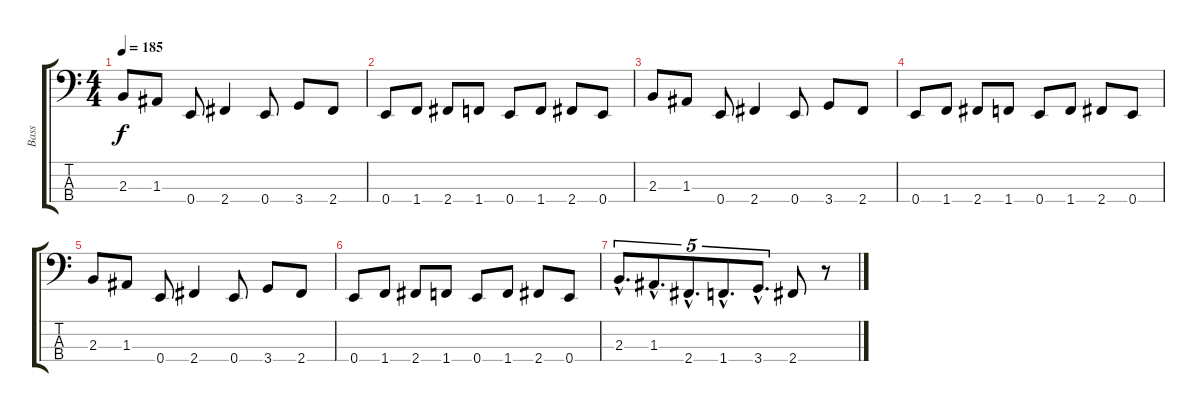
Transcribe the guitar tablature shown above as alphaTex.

\track ("Bass" "Bass") {instrument electricbassfinger}
\staff {score tabs}
\tuning (G2 D2 A1 E1) {hide}
\ts (4 4)
\tempo 185
\clef f4
\ks c
2.3.8{dy f} 1.3.8 0.4.8 2.4.4 0.4.8 3.4.8 2.4.8 |
0.4.8 1.4.8 2.4.8 1.4.8 0.4.8 1.4.8 2.4.8 0.4.8 |
2.3.8 1.3.8 0.4.8 2.4.4 0.4.8 3.4.8 2.4.8 |
0.4.8 1.4.8 2.4.8 1.4.8 0.4.8 1.4.8 2.4.8 0.4.8 |
2.3.8 1.3.8 0.4.8 2.4.4 0.4.8 3.4.8 2.4.8 |
0.4.8 1.4.8 2.4.8 1.4.8 0.4.8 1.4.8 2.4.8 0.4.8 |
2.3{hac}.8{d tu (5 4)} 1.3{hac}.8{d tu (5 4)} 2.4{hac}.8{d tu (5 4)} 1.4{hac}.8{d tu (5 4)} 3.4{hac}.8{d tu (5 4)} 2.4.8 r.8
